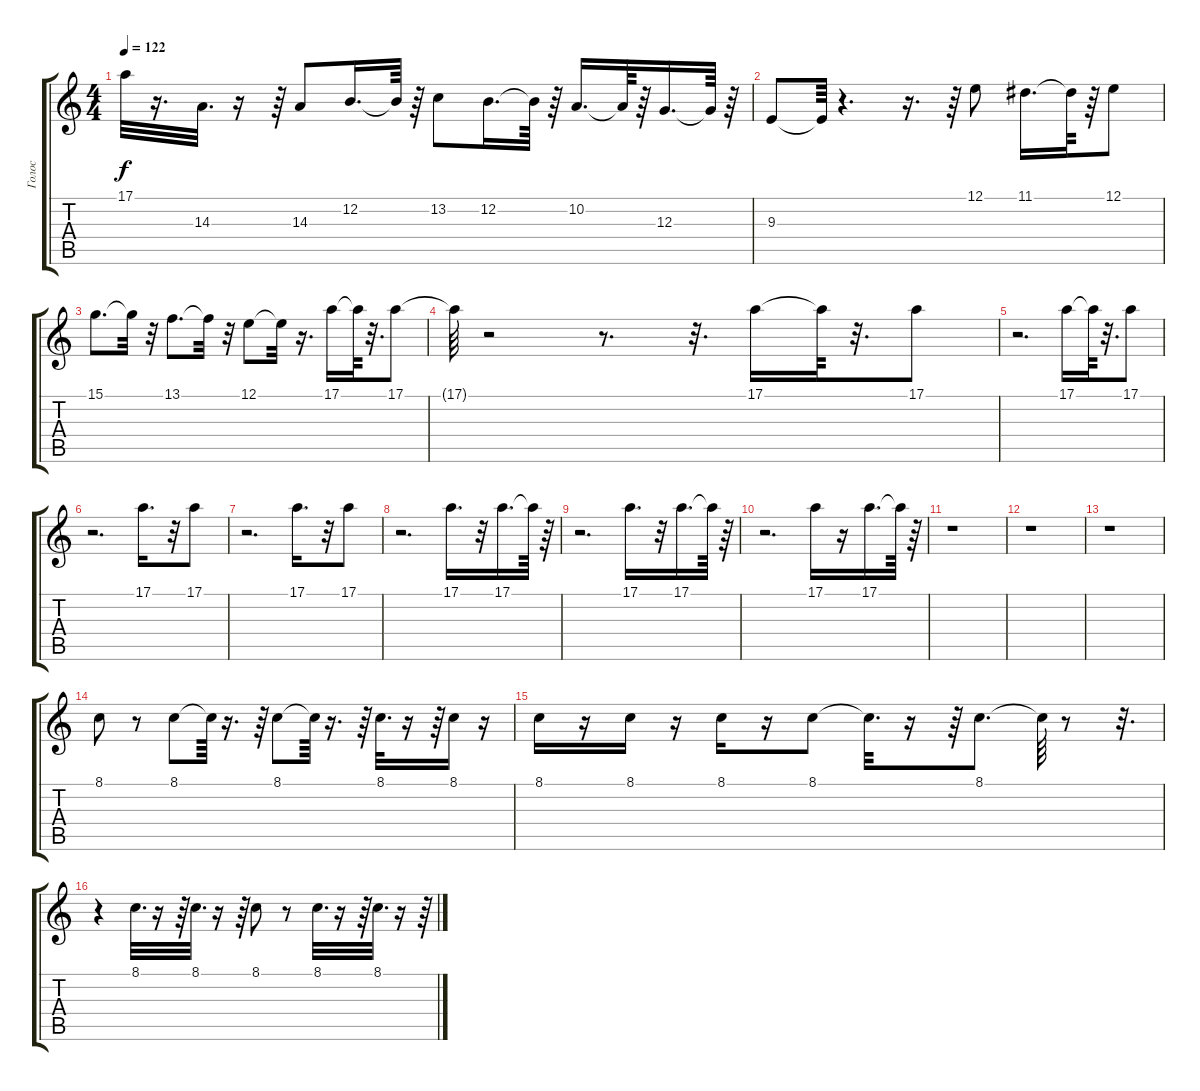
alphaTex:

\track ("Голос" "Голос") {instrument clarinet}
\staff {score tabs}
\tuning (E4 B3 G3 D3 A2 E2) {hide}
\ts (4 4)
\tempo 122
\clef g2
\ks c
17.1{t}.32{dy f} r.16{d} 14.3.32{d} r.16 r.64 14.3.8 12.2.16{d} 12.2{t}.64 r.64 13.2.8 12.2.16{d} 12.2{t}.64 r.64 10.2.16{d} 10.2{t}.64 r.64 12.3.16{d} 12.3{t}.64 r.64 |
9.3.8 9.3{t}.64 r.4{d} r.16{d} r.64 12.1.8 11.1.16{d} 11.1{t}.64 r.64 12.1.8 |
15.1.8{d} 15.1{t}.32 r.32 13.1.8{d} 13.1{t}.32 r.32 12.1.8 12.1{t}.32 r.16{d} 17.1.16 17.1{t}.64 r.32{d} 17.1.8 |
17.1{t}.64 r.2 r.8{d} r.32{d} 17.1.16 17.1{t}.64 r.32{d} 17.1.8 |
r.2{d} 17.1.16 17.1{t}.64 r.32{d} 17.1.8 |
r.2{d} 17.1.16{d} r.32 17.1.8 |
r.2{d} 17.1.16{d} r.32 17.1.8 |
r.2{d} 17.1.16{d} r.32 17.1.16{d} 17.1{t}.64 r.64 |
r.2{d} 17.1.16{d} r.32 17.1.16{d} 17.1{t}.64 r.64 |
r.2{d} 17.1.16 r.16 17.1.16{d} 17.1{t}.64 r.64 |
r.1 |
r.1 |
r.1 |
8.1.8 r.8 8.1.8 8.1{t}.64 r.16{d} r.64 8.1.8 8.1{t}.64 r.16{d} r.64 8.1.32{d} r.16 r.64 8.1.16 r.16 |
8.1.16 r.16 8.1.16 r.16 8.1.16 r.16 8.1.8 8.1{t}.32{d} r.16 r.64 8.1.8{d} 8.1{t}.64 r.8 r.32{d} |
r.4 8.1.32{d} r.16 r.64 8.1.32{d} r.16 r.64 8.1.8 r.8 8.1.32{d} r.16 r.64 8.1.32{d} r.16 r.64
